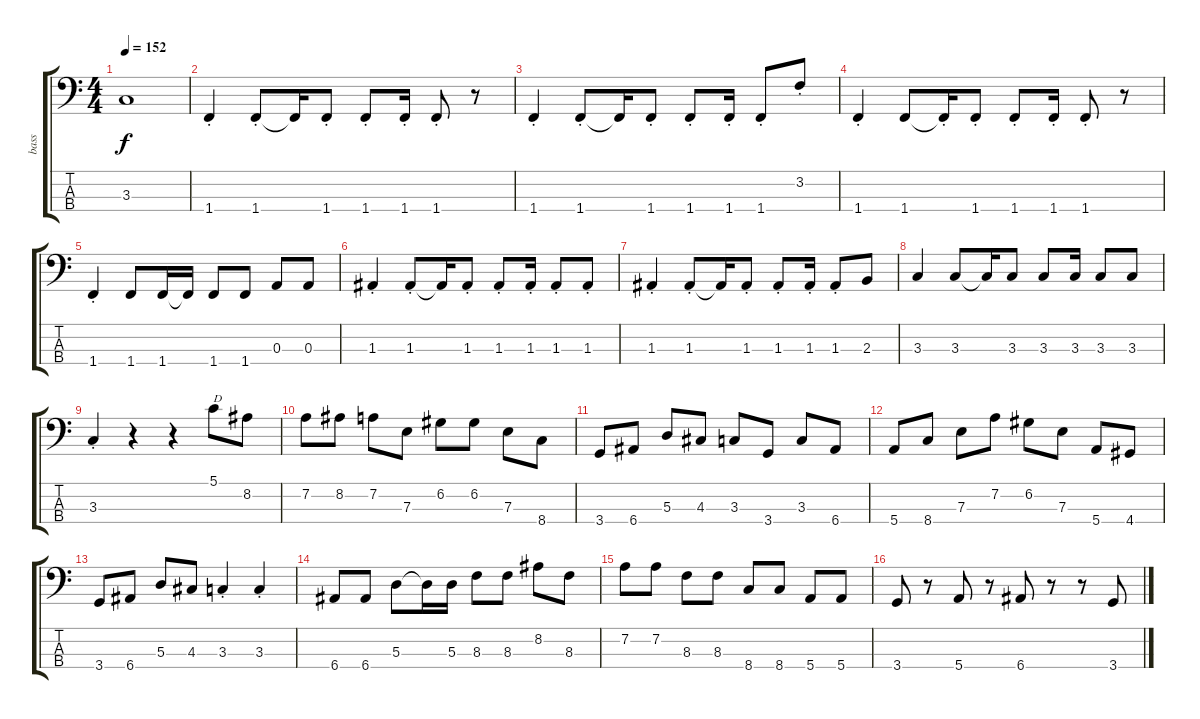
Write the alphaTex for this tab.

\track ("bass" "bass") {instrument electricbasspick}
\staff {score tabs}
\tuning (G2 D2 A1 E1) {hide}
\ts (4 4)
\tempo 152
\clef f4
\ks c
3.3.1{dy f} |
1.4{st}.4 1.4{st}.8 1.4{t}.16 1.4{st}.8 1.4{st}.8 1.4{st}.16 1.4{st}.8 r.8 |
1.4{st}.4 1.4{st}.8 1.4{t}.16 1.4{st}.8 1.4{st}.8 1.4{st}.16 1.4{st}.8 3.2{st}.8 |
1.4{st}.4 1.4.8 1.4{st t}.16 1.4{st}.8 1.4{st}.8 1.4{st}.16 1.4{st}.8 r.8 |
1.4{st}.4 1.4.8 1.4.16 1.4{t}.16 1.4.8 1.4.8 0.3.8 0.3.8 |
1.3{st}.4 1.3{st}.8 1.3{t}.16 1.3{st}.8 1.3{st}.8 1.3{st}.16 1.3{st}.8 1.3{st}.8 |
1.3{st}.4 1.3{st}.8 1.3{t}.16 1.3{st}.8 1.3{st}.8 1.3{st}.16 1.3{st}.8 2.3.8 |
3.3.4 3.3.8 3.3{t}.16 3.3.8 3.3.8 3.3.16 3.3.8 3.3.8 |
3.3{st}.4 r.4 r.4 5.1.8{txt "D"} 8.2.8 |
7.2.8 8.2.8 7.2.8 7.3.8 6.2.8 6.2.8 7.3.8 8.4.8 |
3.4.8 6.4.8 5.3.8 4.3.8 3.3.8 3.4.8 3.3.8 6.4.8 |
5.4.8 8.4.8 7.3.8 7.2.8 6.2.8 7.3.8 5.4.8 4.4.8 |
3.4.8 6.4.8 5.3.8 4.3.8 3.3{st}.4 3.3{st}.4 |
6.4.8 6.4.8 5.3.8 5.3{t}.16 5.3.16 8.3.8 8.3.8 8.2.8 8.3.8 |
7.2.8 7.2.8 8.3.8 8.3.8 8.4.8 8.4.8 5.4.8 5.4.8 |
3.4.8 r.8 5.4.8 r.8 6.4.8 r.8 r.8 3.4.8
